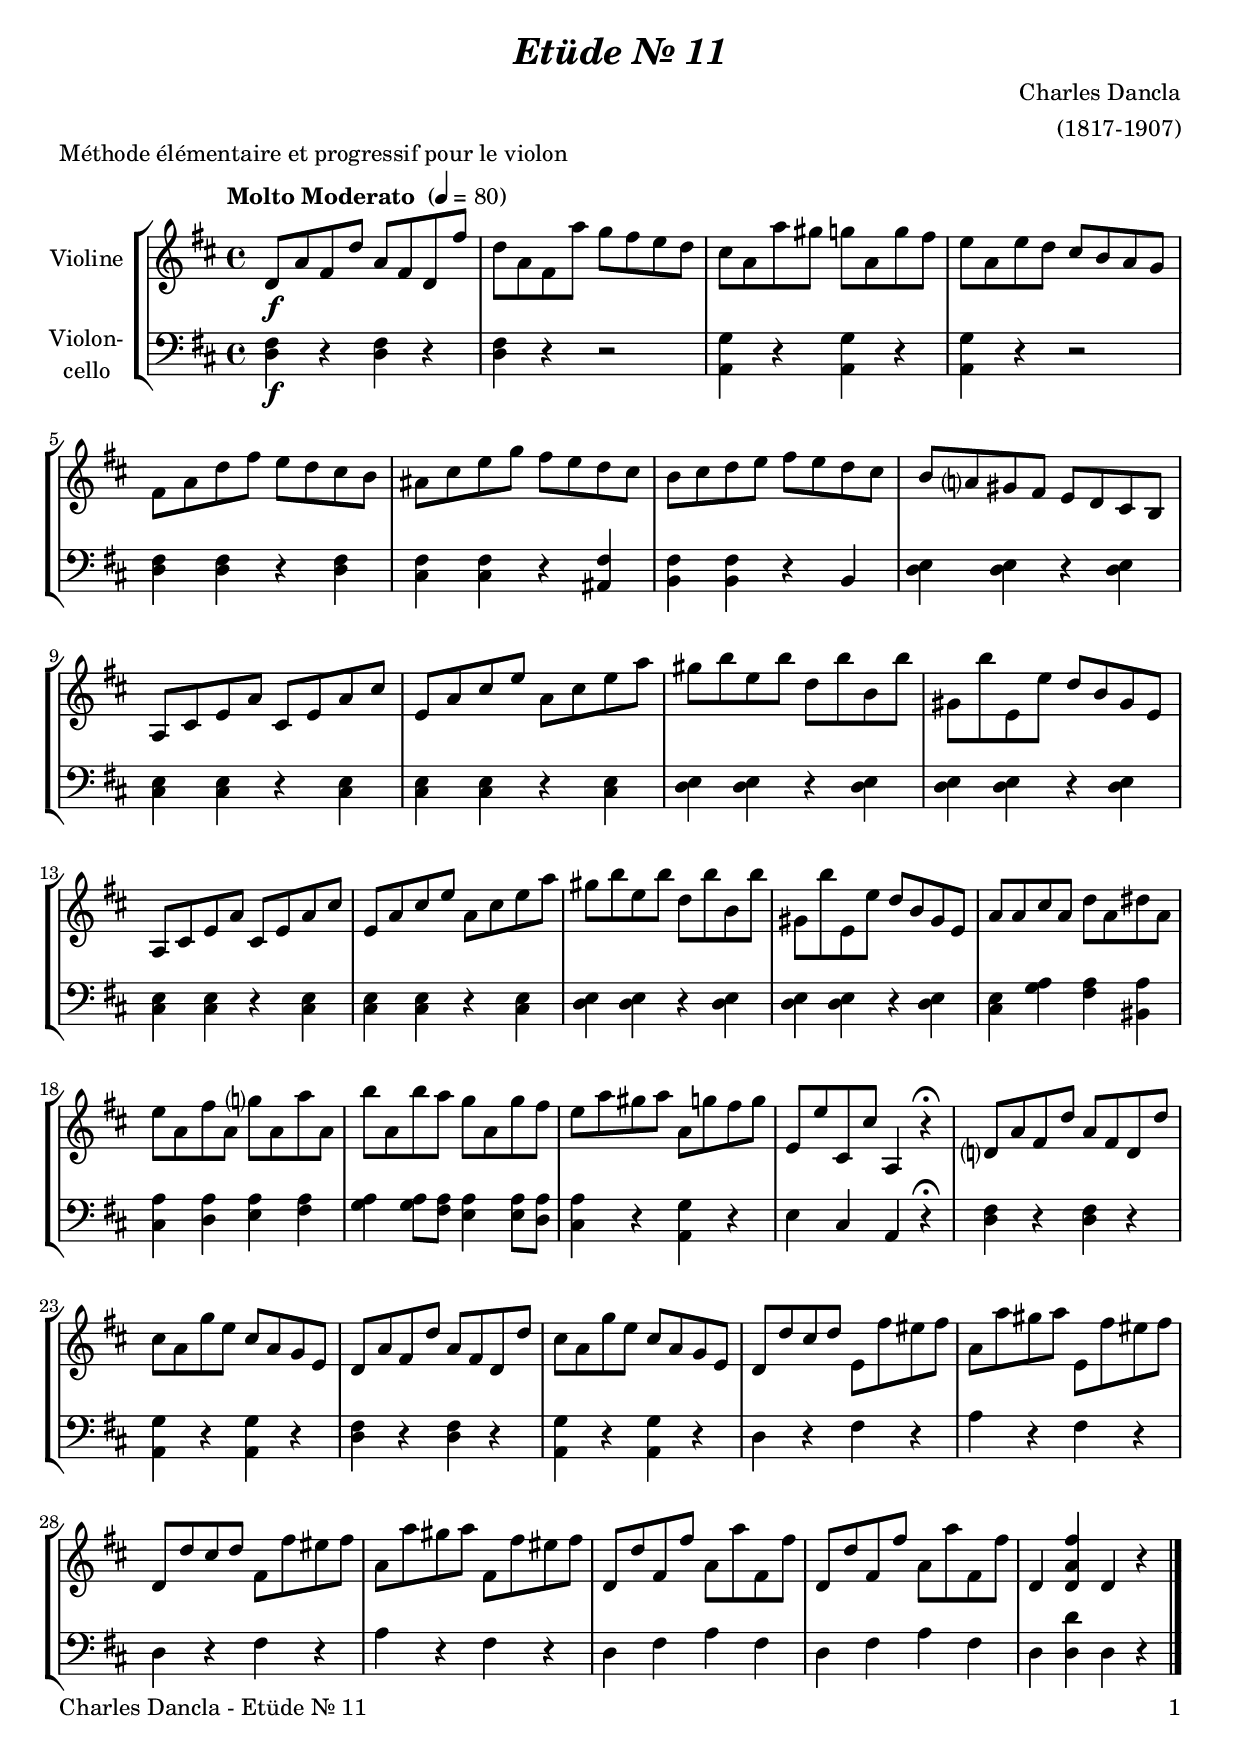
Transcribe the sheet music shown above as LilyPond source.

\version "2.18.2"
\include "deutsch.ly"
  
#(set-global-staff-size 20)

\header {
  title     = \markup \bold \italic "Etüde Nr. 11"
  composer  = "Charles Dancla"
  arranger  = "(1817-1907)"
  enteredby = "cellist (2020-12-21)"
  piece     = "Méthode élémentaire et progressif pour le violon"
}

voiceconsts = {
  \key d \major
  \time 4/4
  \clef "treble"
%  \numericTimeSignature
  % Set default beaming for all staves
%  \set Timing.beamExceptions = #'()
%  \set Timing.baseMoment     = #(ly:make-moment 1 4)
%  \set Timing.beatStructure  = #'(1 1 1)
  \tempo "Molto Moderato " 4=80
}

mivl = "violin"
%miba = "pizzicato strings"
miba = "cello"

arco = \markup \italic "arco"
pizz = \markup \italic "pizz."
rit  = \mark \markup \box \italic "rit."
simi = \markup \italic "simile"

va = \relative c' {
  \voiceconsts

  d8\f a' fis d' a fis d fis'
  d a fis a' g fis e d
  cis a a' gis g a, g' fis
  e a, e' d cis h a g
  fis a d fis e d cis h

  ais cis e g fis e d cis
  h cis d e fis e d cis
  h a? gis fis e d cis h
  a cis e a cis, e a cis
  e, a cis e a, cis e a

  gis h e, h' d, h' h, h'
  gis, h' e,, e' d h gis e
  a, cis e a cis, e a cis
  e, a cis e a, cis e a
  gis h e, h' d, h' h, h'

  gis, h' e,, e' d h gis e
  a a cis a d a dis a
  e' a, fis' a, g'? a, a' a,
  h' a, h' a g a, g' fis
  e a gis a a, g' fis g

  e, e' cis, cis' a,4 r\fermata
  d?8 a' fis d' a fis d d'
  cis a g' e cis a g e
  d a' fis d' a fis d d'
  cis a g' e cis a g e
  d d' cis d e, fis' eis fis

  a, a' gis a e, fis' eis fis
  d, d' cis d fis, fis' eis fis
  a, a' gis a fis, fis' eis fis
  d, d' fis, fis' a, a' fis, fis'
  d, d' fis, fis' a, a' fis, fis'
  d,4 <d a' fis'> d r \bar "|."
}

vb = \relative c {
  \voiceconsts
  \clef "bass"

  <d fis>4\f r <d fis> r
  <d fis> r r2
  <a g'>4 r <a g'> r
  <a g'> r r2
  <d fis>4 <d fis> r <d fis>

  <cis fis> <cis fis> r <ais fis'>
  <h fis'> <h fis'> r h
  <d e> <d e> r <d e>
  <cis e> <cis e> r <cis e>
  <cis e> <cis e> r <cis e>

  <d e> <d e> r <d e>
  <d e> <d e> r <d e>
  <cis e> <cis e> r <cis e>
  <cis e> <cis e> r <cis e>
  <d e> <d e> r <d e>

  <d e> <d e> r <d e>
  <cis e> <g' a> <fis a> <his, a'>
  <cis a'> <d a'> <e a> <fis a>
  <g a> <g a>8 <fis a> <e a>4 <e a>8 <d a'>
  <cis a'>4 r <a g'> r

  e' cis a r\fermata
  <d fis> r <d fis> r
  <a g'> r <a g'> r
  <d fis> r <d fis> r
  <a g'> r <a g'> r
  d r fis r

  a r fis r
  d r fis r
  a r fis r
  d fis a fis
  d fis a fis
  d <d d'> d r \bar "|."
}


music = \new StaffGroup <<
      \new Staff {
	\set Staff.midiInstrument = \mivl
	\set Staff.instrumentName = \markup \center-column { "Violine" }
	\transpose d d { \va }
      }

      \new Staff {
	\set Staff.midiInstrument = \miba
	\set Staff.instrumentName = \markup \center-column { "Violon-" "cello" }
	\transpose d d { \vb }
      }
>>

\book {
   \paper {
    print-page-number = ##t
    print-first-page-number = ##t
    ragged-last-bottom = ##f
    oddHeaderMarkup = \markup \null
    evenHeaderMarkup = \markup \null
    oddFooterMarkup = \markup {
      \fill-line {
        \on-the-fly #print-page-number-check-first
        "Charles Dancla - Etüde Nr. 11" \fromproperty #'page:page-number-string
      }
    }
    evenFooterMarkup = \oddFooterMarkup
  } \score {
    \music
    \layout {}
  }

  \score {
    \unfoldRepeats \music

    \midi {
      \context {
        \Score
      }
    }
  }
}